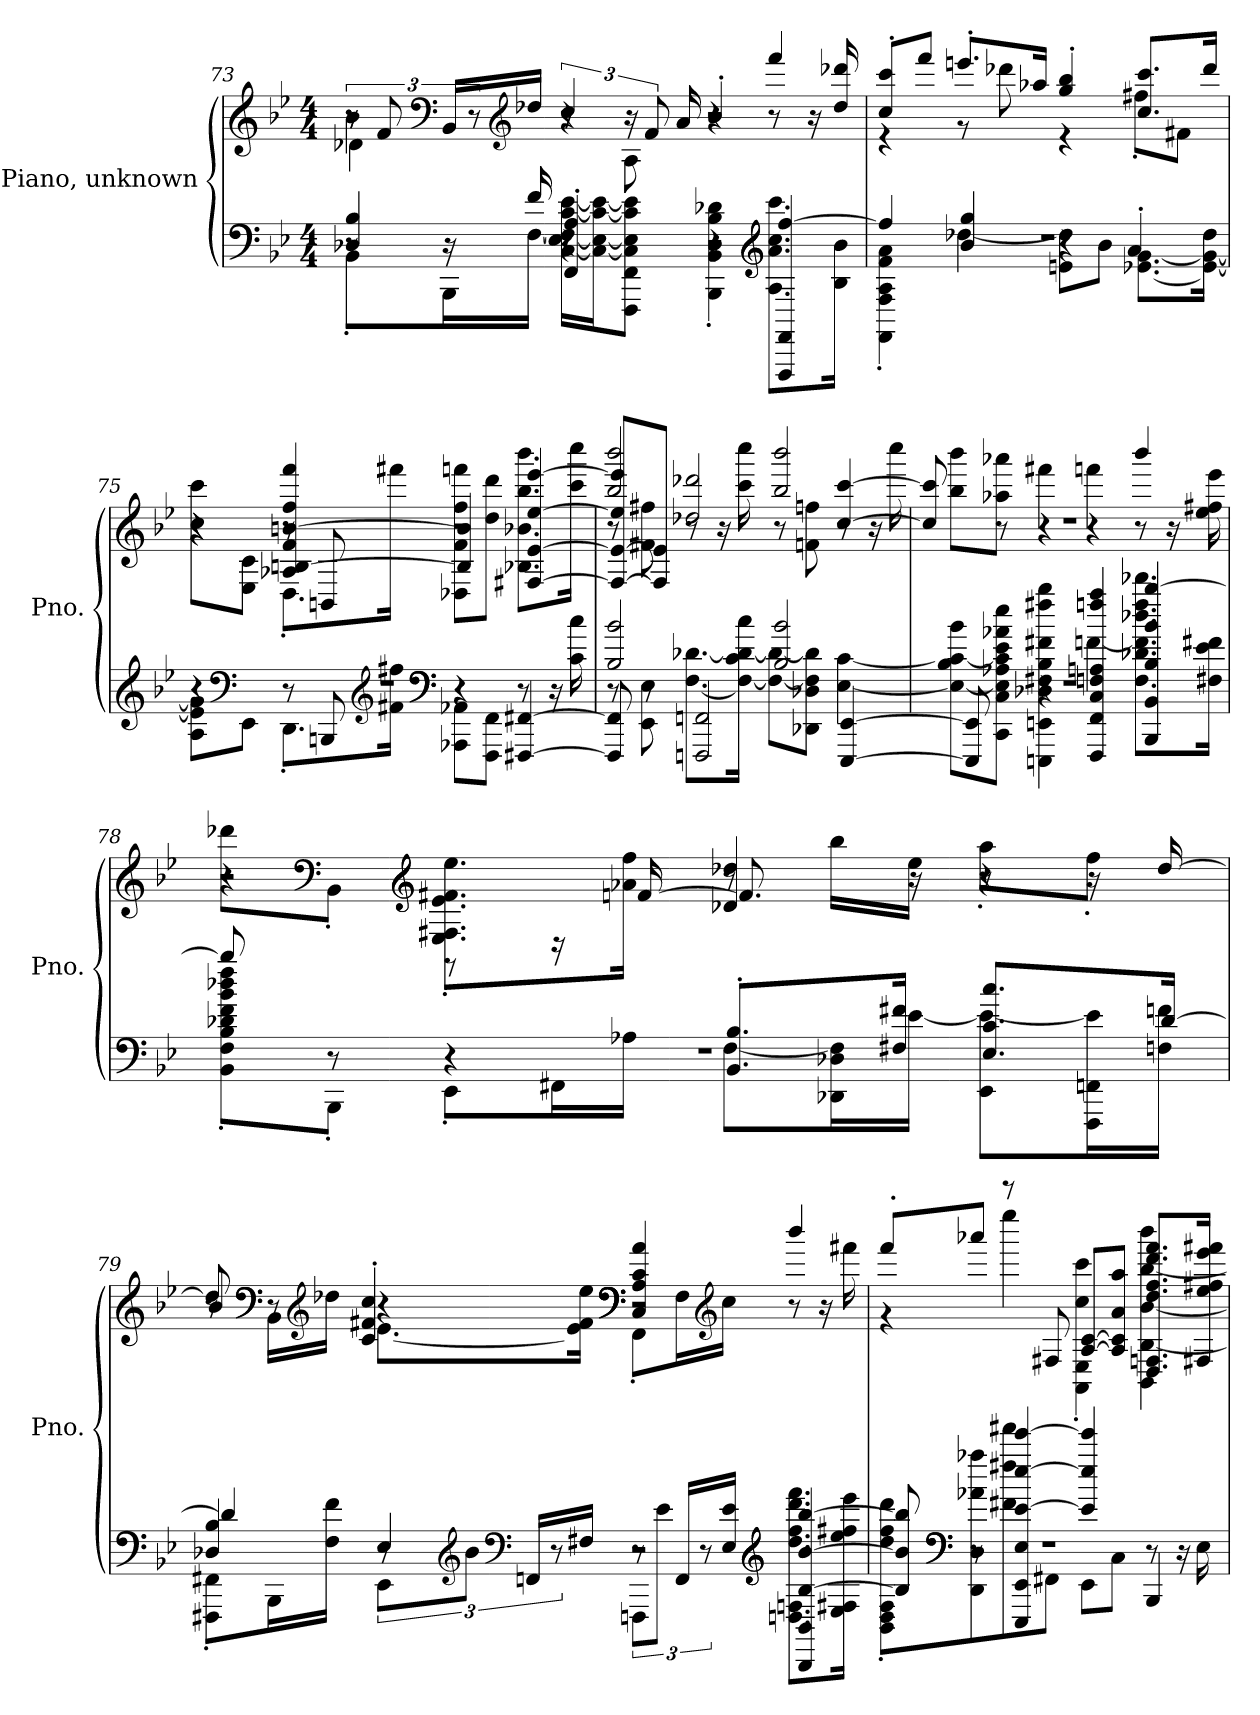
**kern	**kern
*part1	*part1
*staff2	*staff1
*I"Piano, unknown	*
*I'Pno.	*
!!LO:LB:g=z
*clefF4	*clefG2
*k[b-e-]	*k[b-e-]
*M4/4	*M4/4
=73	=73
*^	*^
*	*^	*	*^
*	*	*	*	*	*^
8r	8BB-'\L	4D-X/ 4B-/	12r	4b-\	8r	4d-X\
.	.	.	12f/	.	.	.
*	*	*	*clefF4	*	*	*
16r	16BBB-\L	.	.	.	16BB-/LL	.
.	.	.	12r	.	.	.
*	*	*	*clefG2	*	*	*
16f/	[16F\JJ	.	.	.	16dd-X/JJ	.
4r	[16C\ [16E-\ 16F\] [16c\ [16e-\LL	4FF/' 4A/'	6cc/	4r	8r	8r
.	16C\_ 16E-\_ 16c\_ 16e-\_J	.	.	.	.	.
.	8FFF\ 8FF\ 8C\] 8E-\] 8c\] 8e-\]J	.	.	.	16r	8A\
.	.	.	12f/	.	.	.
.	.	.	.	.	16a/	.
2r	4BBB-\' 4BB-\' 4D-\' 4B-\' 4d-X\'	4r	4b-'/	2r	4r	2r
*clefG2	*	*	*	*	*	*
.	8.A\ 8.a\ 8.cc\ 8.ccc\L	4FFF/ 4FF/ [4ff/	8r	.	4fff/	.
.	.	.	16r	.	.	.
.	16B-\ 16b-\Jk	.	16dd-/ 16ddd-X/	.	.	.
*	*	*	*	*v	*v	*v
=74	=74	=74	=74	=74
1r	4FF\' 4F\' 4A\' 4f\' 4a\'	4ff/]	8cc/' 8ccc/'L	4r
.	.	.	8fff/J	.
.	[4dd-X\	4b-/ 4gg/	8.eeen'/L	8r
.	.	.	.	8ddd-X\
.	.	.	16aa-X/Jk	.
.	8en\ 8dd-\]L	4r	4gg/' 4bb-/'	4r
.	8b-\J	.	.	.
.	[8.e-X\ [8.g\L	4a'/	8.cc/ 8.ccc/L	8ff#X'\L
.	.	.	.	8f#X\J
.	16e-\_ 16g\_ 16dd-\Jk	.	16ddd-/Jk	.
!!LO:LB:g=z
=75	=75	=75	=75	=75
*	*	*	*	*^
1r	8A\ 8e-\] 8g\]L	4r	4r	8cc\ 8ccc\L	4r
*clefF4	*	*	*	*	*
.	8EE-\J	.	.	8E-\ 8c\J	.
.	8.DD'\L	8r	8r	8.D'\L	4A-X/ [4Bn/ 4f/ [4bn/ 4ff/ 4fff/
.	.	8BBBn/	8BBn/	.	.
*clefG2	*	*	*	*	*
.	16f#X\ 16ff#X\Jk	.	.	16fff#X\Jk	.
*clefF4	*	*	*	*	*
.	8AAA-X\ 8AA-X\L	4r	2r	8D-X\ 8f\ 8ff\ 8fffn\L	4B/] 4b/]
.	8FFF\ 8FF\J	.	.	8dd\ 8ddd\J	.
.	8r	[4FFF#X/ [4FF#X/	.	8.B-X\ 8.b-X\ 8.bb-\ 8.bbb-\L	[4F#X/ [4e-/ [4ee-/ [4eee-/
.	16r	.	.	.	.
.	16c\ 16cc\	.	.	16ccc\ 16cccc\Jk	.
=76	=76	=76	=76	=76	=76
2B-/ 2b-/	8r	8FFF#/] 8FF#/]	2bb-/ 2bbb-/	8r	8F#/_ 8e-/_ 8ee-/] 8eee-/]L
.	8EE-\ 8E-\	8r	.	8f#X\ 8ff#X\	8F#/] 8e-/]J
.	[8.F\ [8.d-X\L	2FFFn/ 2FFn/	.	8r	2dd-X/ 2ddd-X/
.	.	.	.	16r	.
.	16F\_ 16c\ 16d-\_ 16cc\Jk	.	.	16ccc\ 16cccc\	.
2B-/ 2b-/	8F\_ 8d-\_L	.	2bb-/ 2bbb-/	8r	.
.	8DD-X\ 8D-X\ 8F\] 8d-\]J	.	.	8fn\ 8ffn\	.
.	[4E-\ [4c\	[4EEE-/ [4EE-/	.	8r	[4cc/ [4ccc/
.	.	.	.	16r	.
.	.	.	.	16cccc\	.
!!LO:LB:g=z	!!	!!
=77	=77	=77	=77	=77	=77
1r	8E-\_ 8B-\ 8c\_ 8b-\L	8EEE-/] 8EE-/]	1r	8bb-\ 8bbb-\L	8cc/] 8ccc/]
.	8CC\ 8C\ 8E-\] 8A-X\ 8c\] 8e-\ 8a-X\ 8ee-\J	8r	.	8aa-X\ 8aaa-X\J	8r
.	4EEEn\ 4EEn\ 4D-X\ 4F#X\ 4B-\ 4f#X\ 4ff#X\ 4bb-\	4r	.	4fff#X\	4r
.	[4fn\	4FFF/ 4FF/ 4C/ 4Fn/ 4An/ 4ffn/ 4aa/	.	4fffn\	4r
.	8.F\ 8.d-X\ 8.f\] 8.dd-X\ 8.ff\ 8.ddd-X\L	4BBB-/ 4BB-/ 4B-/ 4b-/ [4bb-/	.	8r	4bbb-/
.	.	.	.	16r	.
.	16F#X\ 16e-\ 16f#X\Jk	.	.	16ee-\ 16ff#X\ 16eee-\	.
=78	=78	=78	=78	=78	=78
1r	8BB-\' 8F\' 8B-\' 8d-X\' 8f\' 8b-\' 8dd-X\' 8ff\'L	8bb-/]	2r	8ddd-X\L	4r
*	*	*	*clefF4	*	*
.	8BBB-'\J	8r	.	8BB-'\J	.
*	*	*	*clefG2	*	*
.	8EE-'\L	4r	.	8.E-\' 8.F#X\' 8.e-\' 8.f#X\' 8.ee-\'L	8r
.	16FF#X\L	.	.	.	16r
.	16A-X\JJ	.	.	16a-X\ 16ff\Jk	[16fn/
.	[8F\L	8.BB-/' 8.B-/'L	4d-X/ 4dd-X/	8r	8.f/]
.	16DD-X\ 16D-X\ 16F\]L	.	.	16bb-\LL	.
.	[16e-\JJ	16F#X/ 16f#X/Jk	.	16ee-\JJ	16r
.	8EE-\ 8e-\_L	8.E-/ 8.c/ 8.cc/L	8r	8aa'\L	4r
.	16FFF\ 16FFn\ 16e-\]L	.	16r	8ff'\J	.
.	16Fn\ 16fn\JJ	[16d-/Jk	[16dd-/	.	.
!!LO:LB:g=z	!!	!!
=79	=79	=79	=79	=79	=79
4D-X/ 4B-/	8FFF#X\' 8FF#X\'L	4d-/]	8dd-/]	8r	4b-/
*	*	*	*clefF4	*	*
.	16BBB-\L	.	8r	16BB-\LL	.
*	*	*	*clefG2	*	*
.	16F\ 16f\JJ	.	.	16dd-X\JJ	.
4E-/	12EE-\L	8r	4r	[8.e-\L	4c/' 4f#X/' 4cc/'
*clefG2	*	*	*	*	*
.	12b-\J	.	.	.	.
*clefF4	*	*	*	*	*
.	.	16FFn/LL	.	.	.
.	12r	.	.	.	.
.	.	16F#X/JJ	.	16e-\] 16f#\ 16ee-\Jk	.
*	*	*	*clefF4	*	*
2r	12FFFn\L	8r	2r	8FF'\L	4C/ 4A/ 4c/ 4a/
.	12e-\J	.	.	.	.
.	.	16FF/LL	.	16F\L	.
.	12r	.	.	.	.
*	*	*	*clefG2	*	*
.	.	16E-/ 16e-/JJ	.	16cc\JJ	.
*clefG2	*	*	*	*	*
.	8.Dn\ 8.Fn\ 8.dd\ 8.ff\ 8.ddd\ 8.fff\L	4BBB-/ 4BB-/ [4B-/ [4b-/ [4bb-/	.	8r	4bbb-/
.	.	.	.	16r	.
.	16E-\ 16F#X\ 16ee-\ 16ff#X\ 16eee-\Jk	.	.	16fff#X\	.
*	*	*	*	*v	*v
!!LO:LB:g=z
=80	=80	=80	=80	=80
1r	8BB-\' 8D\' 8F\' 8dd\' 8ff\' 8ddd\'L	8B-/] 8b-/] 8bb-/]	8fff'/L	4r
*clefF4	*	*	*	*
.	8DD\ 8D\ 8a-X\ 8aa-X\	8r	8aaa-X/J	.
.	8f#X\ 8ff#X\ 8fff#X\	4EEE-/ 4EE-/ 4E-/ [4e-/ [4ee-/ [4eee-/	8r	4eeee-\
.	8FF#X\J	.	8F#X/	.
.	8EE-\L	4e-/] 4ee-/] 4eee-/]	[8A/ [8c/L	4AA\' 4E-\' 4cc\' 4ccc\'
.	8C\J	.	8A/] 8c/] 8a/ 8aa/J	.
.	8r	4BBB-/	8.D/ 8.Fn/ 8.dd/ 8.ff/ 8.ddd/ 8.fff/L	4BB-\ [4B-\ [4b-\ [4bb-\ 4bbb-\
.	16r	.	.	.
.	16E-\	.	16F#X/ 16ee-/ 16ff#X/ 16eee-/ 16fff#X/Jk	.
*v	*v	*v	*	*
*	*v	*v
=	=
*-	*-
